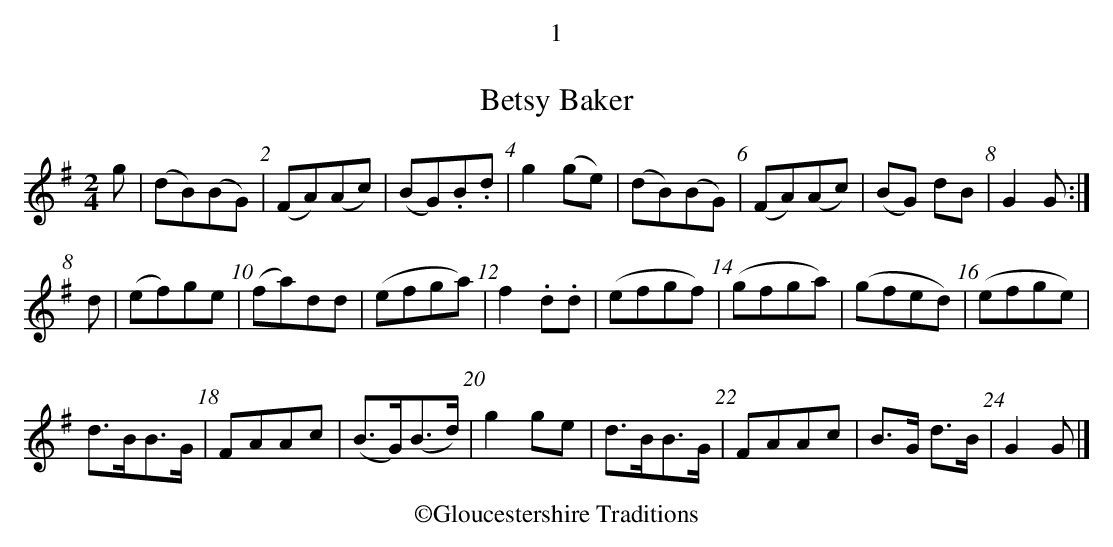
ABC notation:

X:1
T:Betsy Baker
M:2/4
L:1/8
K:G
g | (dB)(BG) | (FA)(Ac) | (BG).B.d | g2 (ge) | (dB)(BG) | (FA)(Ac) | (BG) dB | G2 G :|
d | (ef)ge | (fa)dd | (efga) | f2 .d.d | (efgf) | (gfga) | (gfed) | (efge) |
d>BB>G | FAAc | (B>G)(B>d) | g2 ge | d>BB>G | FAAc | B>G d>B | G2 G |]
